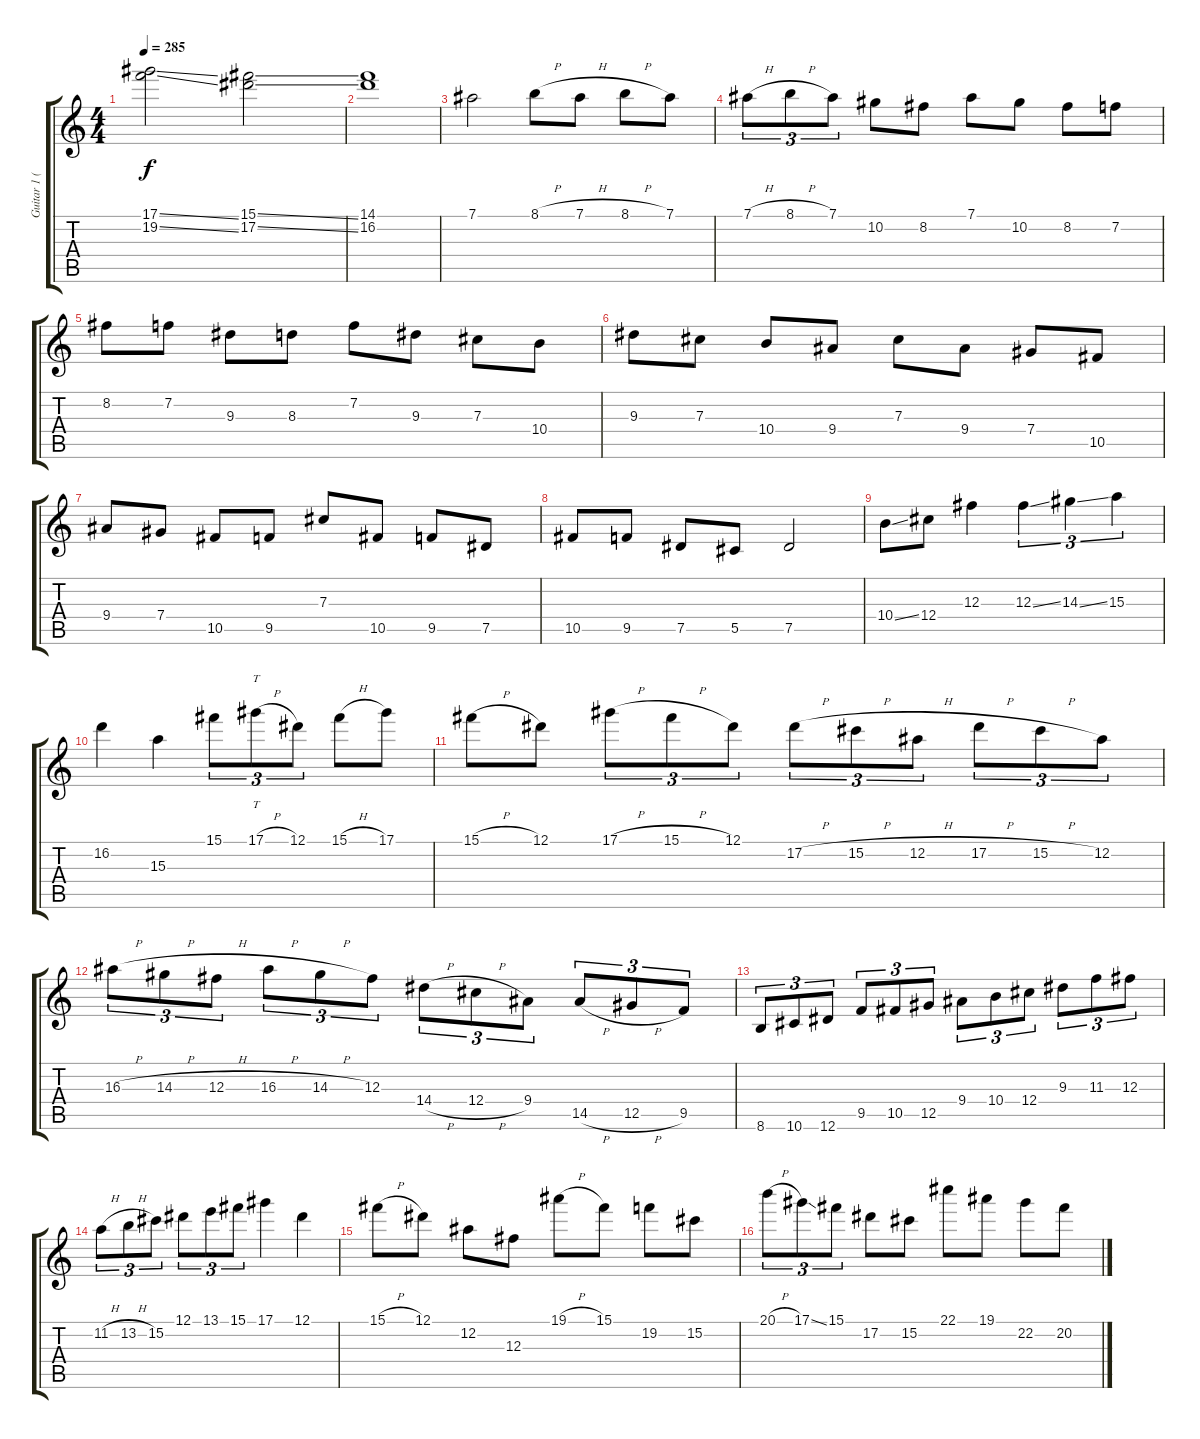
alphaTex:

\track ("Guitar 1 (Alexi)" "Guitar 1 (") {instrument overdrivenguitar}
\staff {score tabs}
\tuning (Eb4 Bb3 Gb3 Db3 Ab2 Eb2) {hide}
\ts (4 4)
\tempo 285
\clef g2
\ks c
(17.1{ss} 19.2{ss}).2{dy f} (15.1{ss} 17.2{ss}).2 |
(14.1 16.2).1 |
7.1.2 8.1{h}.8 7.1{h}.8 8.1{h}.8 7.1.8 |
7.1{h}.8{tu (3 2)} 8.1{h}.8{tu (3 2)} 7.1.8{tu (3 2)} 10.2.8 8.2.8 7.1.8 10.2.8 8.2.8 7.2.8 |
8.2.8 7.2.8 9.3.8 8.3.8 7.2.8 9.3.8 7.3.8 10.4.8 |
9.3.8 7.3.8 10.4.8 9.4.8 7.3.8 9.4.8 7.4.8 10.5.8 |
9.4.8 7.4.8 10.5.8 9.5.8 7.3.8 10.5.8 9.5.8 7.5.8 |
10.5.8 9.5.8 7.5.8 5.5.8 7.5.2 |
10.4{ss}.8 12.4.8 12.3.4 12.3{ss}.4{tu (3 2)} 14.3{ss}.4{tu (3 2)} 15.3.4{tu (3 2)} |
16.2.4 15.3.4 15.1.8{tu (3 2)} 17.1{h}.8{tt tu (3 2)} 12.1.8{tu (3 2)} 15.1{h}.8 17.1.8 |
15.1{h}.8 12.1.8 17.1{h}.8{tu (3 2)} 15.1{h}.8{tu (3 2)} 12.1.8{tu (3 2)} 17.2{h}.8{tu (3 2)} 15.2{h}.8{tu (3 2)} 12.2{h}.8{tu (3 2)} 17.2{h}.8{tu (3 2)} 15.2{h}.8{tu (3 2)} 12.2.8{tu (3 2)} |
16.3{h}.8{tu (3 2)} 14.3{h}.8{tu (3 2)} 12.3{h}.8{tu (3 2)} 16.3{h}.8{tu (3 2)} 14.3{h}.8{tu (3 2)} 12.3.8{tu (3 2)} 14.4{h}.8{tu (3 2)} 12.4{h}.8{tu (3 2)} 9.4.8{tu (3 2)} 14.5{h}.8{tu (3 2)} 12.5{h}.8{tu (3 2)} 9.5.8{tu (3 2)} |
8.6.8{tu (3 2)} 10.6.8{tu (3 2)} 12.6.8{tu (3 2)} 9.5.8{tu (3 2)} 10.5.8{tu (3 2)} 12.5.8{tu (3 2)} 9.4.8{tu (3 2)} 10.4.8{tu (3 2)} 12.4.8{tu (3 2)} 9.3.8{tu (3 2)} 11.3.8{tu (3 2)} 12.3.8{tu (3 2)} |
11.2{h}.8{tu (3 2)} 13.2{h}.8{tu (3 2)} 15.2.8{tu (3 2)} 12.1.8{tu (3 2)} 13.1.8{tu (3 2)} 15.1.8{tu (3 2)} 17.1.4 12.1.4 |
15.1{h}.8 12.1.8 12.2.8 12.3.8 19.1{h}.8 15.1.8 19.2.8 15.2.8 |
20.1{h}.8{tu (3 2)} 17.1{ss}.8{tu (3 2)} 15.1.8{tu (3 2)} 17.2.8 15.2.8 22.1.8 19.1.8 22.2.8 20.2.8
